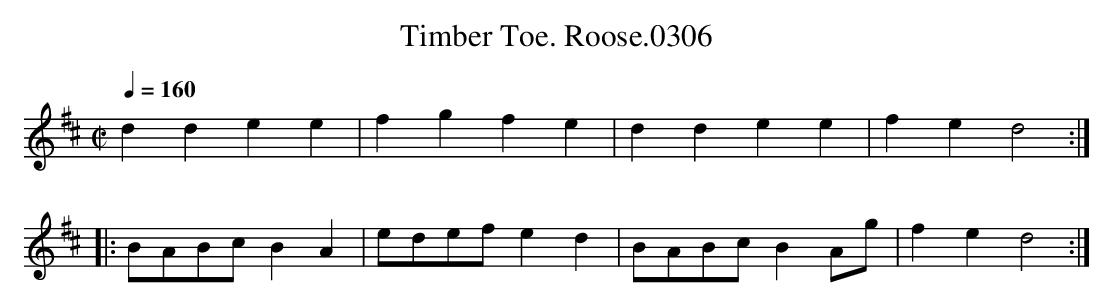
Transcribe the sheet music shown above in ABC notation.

X:1
T:Timber Toe. Roose.0306
M:C|
L:1/4
Q:1/4=160
K:D
ddee|fgfe|ddee| fed2:|
|:B/A/B/c/ BA|e/d/e/f/ ed|B/A/B/c/ B A/g/|fed2 :|
